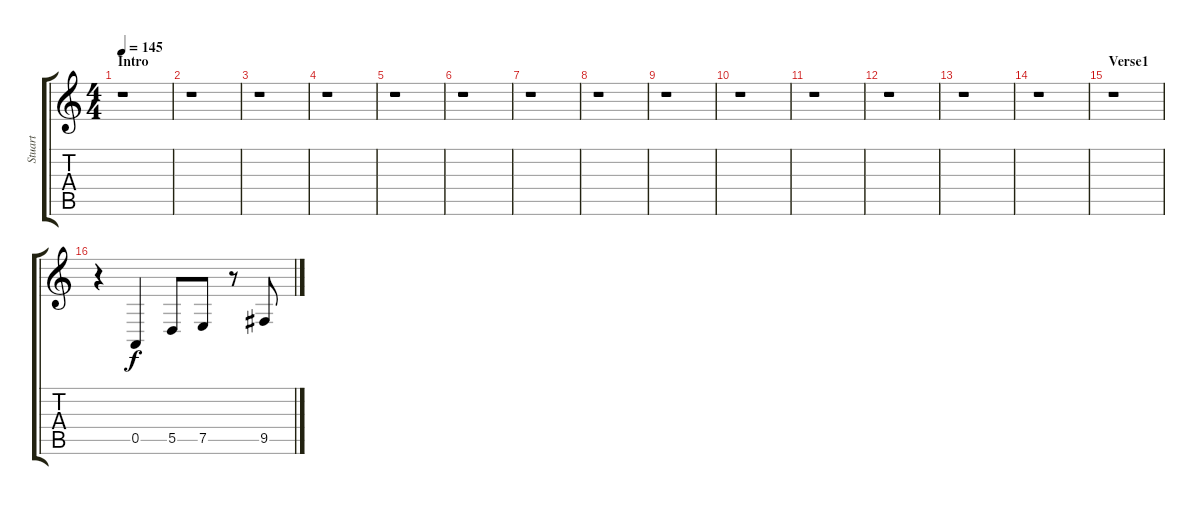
\track ("Stuart" "Stuart") {instrument baritonesax}
\staff {score tabs}
\tuning (E4 B3 G3 D3 A2 E2) {hide}
\ts (4 4)
\section ("" "Intro")
\tempo 145
\clef g2
\ks c
r.1{dy f instrument baritonesax} |
r.1 |
r.1 |
r.1 |
r.1 |
r.1 |
r.1 |
r.1 |
r.1 |
r.1 |
r.1 |
r.1 |
r.1 |
r.1 |
\section ("" "Verse1")
r.1 |
r.4 0.5.4 5.5.8 7.5.8 r.8 9.5.8
